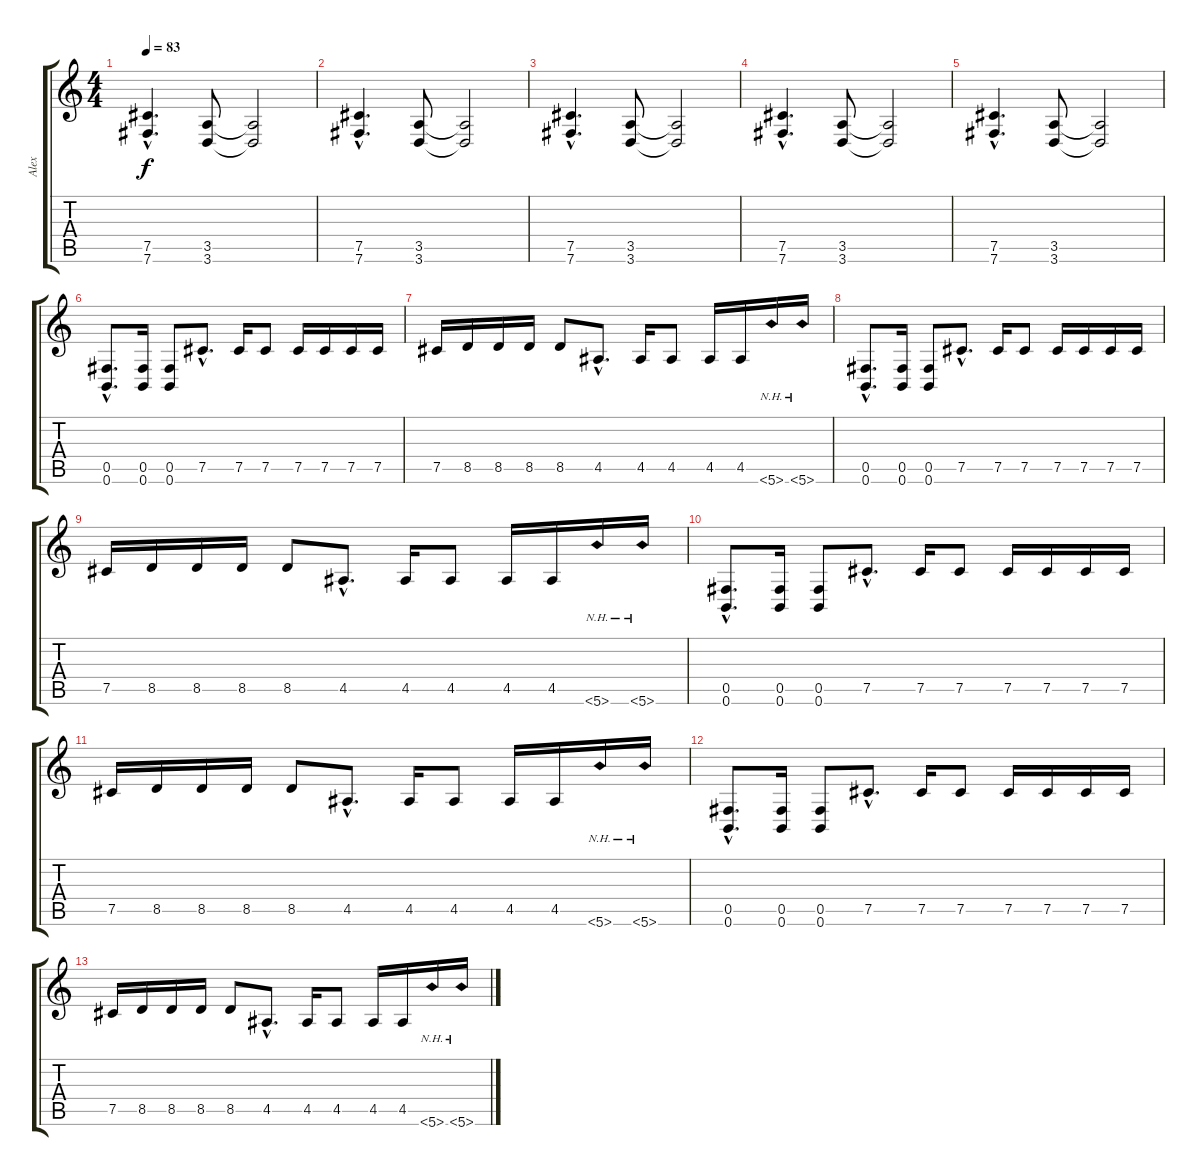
\track ("Alex" "Alex") {instrument distortionguitar}
\staff {score tabs}
\tuning (Db4 Ab3 E3 B2 Gb2 B1) {hide}
\ts (4 4)
\tempo 83
\clef g2
\ks c
(7.5{hac} 7.6{hac}).4{d dy f} (3.5 3.6).8 (3.5{t} 3.6{t}).2 |
(7.5{hac} 7.6{hac}).4{d} (3.5 3.6).8 (3.5{t} 3.6{t}).2 |
(7.5{hac} 7.6{hac}).4{d} (3.5 3.6).8 (3.5{t} 3.6{t}).2 |
(7.5{hac} 7.6{hac}).4{d} (3.5 3.6).8 (3.5{t} 3.6{t}).2 |
(7.5{hac} 7.6{hac}).4{d} (3.5 3.6).8 (3.5{t} 3.6{t}).2 |
(0.5{hac} 0.6{hac}).8{d} (0.5 0.6).16 (0.5 0.6).8 7.5{hac}.8{d} 7.5.16 7.5.8 7.5.16 7.5.16 7.5.16 7.5.16 |
7.5.16 8.5.16 8.5.16 8.5.16 8.5.8 4.5{hac}.8{d} 4.5.16 4.5.8 4.5.16 4.5.16 5.6{nh}.16 5.6{nh}.16 |
(0.5{hac} 0.6{hac}).8{d} (0.5 0.6).16 (0.5 0.6).8 7.5{hac}.8{d} 7.5.16 7.5.8 7.5.16 7.5.16 7.5.16 7.5.16 |
7.5.16 8.5.16 8.5.16 8.5.16 8.5.8 4.5{hac}.8{d} 4.5.16 4.5.8 4.5.16 4.5.16 5.6{nh}.16 5.6{nh}.16 |
(0.5{hac} 0.6{hac}).8{d} (0.5 0.6).16 (0.5 0.6).8 7.5{hac}.8{d} 7.5.16 7.5.8 7.5.16 7.5.16 7.5.16 7.5.16 |
7.5.16 8.5.16 8.5.16 8.5.16 8.5.8 4.5{hac}.8{d} 4.5.16 4.5.8 4.5.16 4.5.16 5.6{nh}.16 5.6{nh}.16 |
(0.5{hac} 0.6{hac}).8{d} (0.5 0.6).16 (0.5 0.6).8 7.5{hac}.8{d} 7.5.16 7.5.8 7.5.16 7.5.16 7.5.16 7.5.16 |
7.5.16 8.5.16 8.5.16 8.5.16 8.5.8 4.5{hac}.8{d} 4.5.16 4.5.8 4.5.16 4.5.16 5.6{nh}.16 5.6{nh}.16
